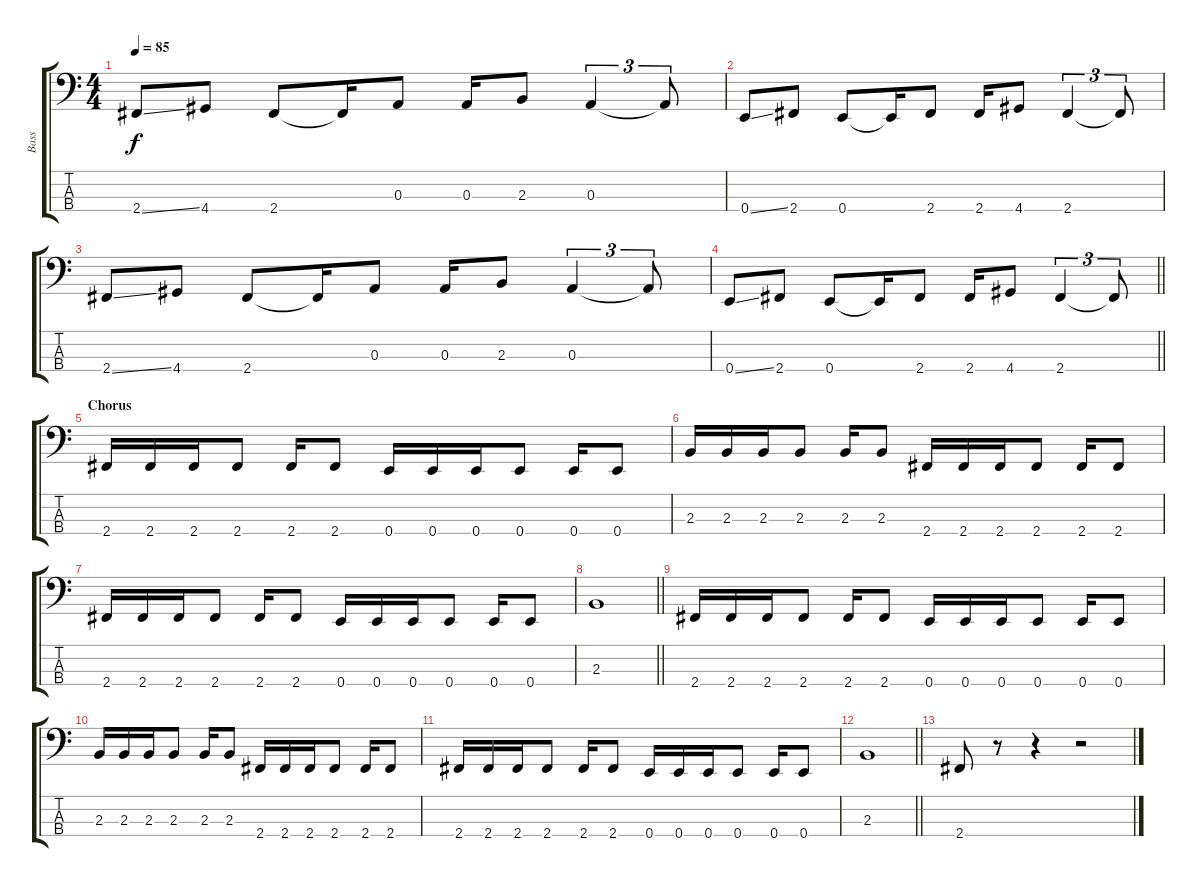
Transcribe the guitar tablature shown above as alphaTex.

\track ("Bass" "Bass") {instrument electricbassfinger}
\staff {score tabs}
\tuning (G2 D2 A1 E1) {hide}
\ts (4 4)
\tempo 85
\clef f4
\ks c
2.4{ss}.8{dy f} 4.4.8 2.4.8 2.4{t}.16 0.3.8 0.3.16 2.3.8 0.3.4{tu (3 2)} 0.3{t}.8{tu (3 2)} |
0.4{ss}.8 2.4.8 0.4.8 0.4{t}.16 2.4.8 2.4.16 4.4.8 2.4.4{tu (3 2)} 2.4{t}.8{tu (3 2)} |
2.4{ss}.8 4.4.8 2.4.8 2.4{t}.16 0.3.8 0.3.16 2.3.8 0.3.4{tu (3 2)} 0.3{t}.8{tu (3 2)} |
\barLineRight lightlight
0.4{ss}.8 2.4.8 0.4.8 0.4{t}.16 2.4.8 2.4.16 4.4.8 2.4.4{tu (3 2)} 2.4{t}.8{tu (3 2)} |
\section ("" "Chorus")
2.4.16 2.4.16 2.4.16 2.4.8 2.4.16 2.4.8 0.4.16 0.4.16 0.4.16 0.4.8 0.4.16 0.4.8 |
2.3.16 2.3.16 2.3.16 2.3.8 2.3.16 2.3.8 2.4.16 2.4.16 2.4.16 2.4.8 2.4.16 2.4.8 |
2.4.16 2.4.16 2.4.16 2.4.8 2.4.16 2.4.8 0.4.16 0.4.16 0.4.16 0.4.8 0.4.16 0.4.8 |
\barLineRight lightlight
2.3.1 |
2.4.16 2.4.16 2.4.16 2.4.8 2.4.16 2.4.8 0.4.16 0.4.16 0.4.16 0.4.8 0.4.16 0.4.8 |
2.3.16 2.3.16 2.3.16 2.3.8 2.3.16 2.3.8 2.4.16 2.4.16 2.4.16 2.4.8 2.4.16 2.4.8 |
2.4.16 2.4.16 2.4.16 2.4.8 2.4.16 2.4.8 0.4.16 0.4.16 0.4.16 0.4.8 0.4.16 0.4.8 |
\barLineRight lightlight
2.3.1 |
2.4.8 r.8 r.4 r.2
